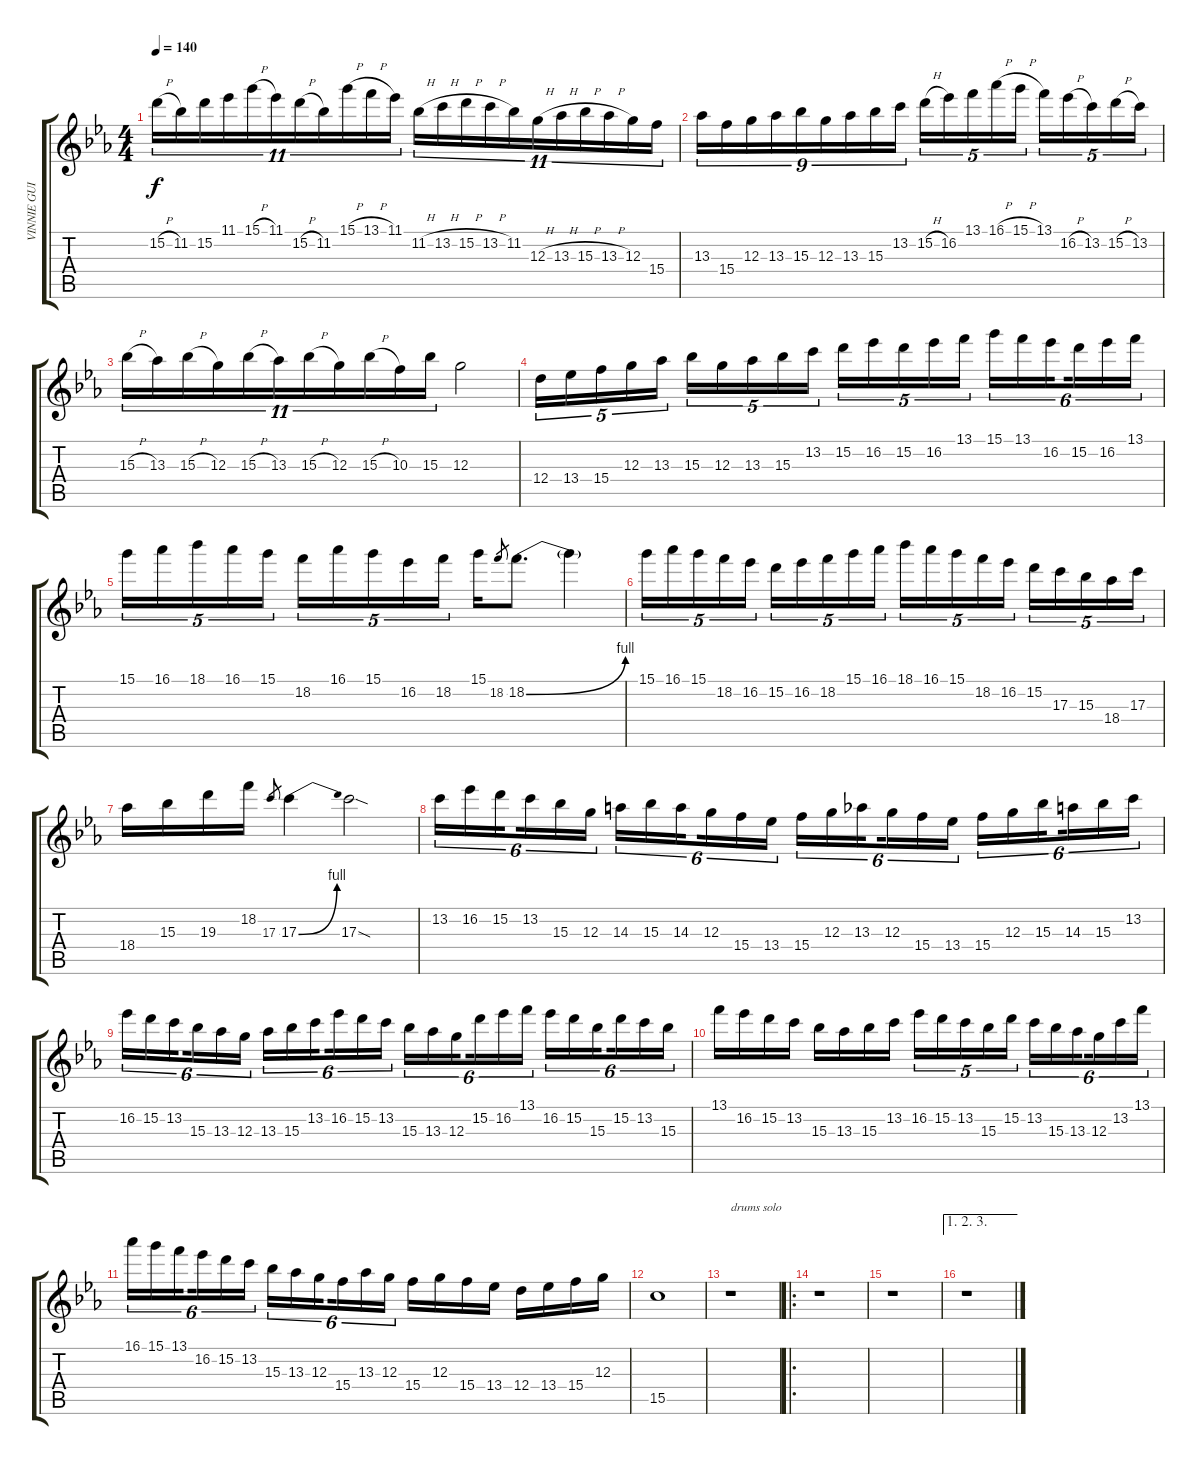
\track ("VINNIE GUITAR 1" "VINNIE GUI") {instrument acousticguitarnylon}
\staff {score tabs}
\tuning (E4 B3 G3 D3 A2 E2) {hide}
\ts (4 4)
\tempo 140
\clef g2
\ks eb
15.2{h}.16{tu (11 8) dy f} 11.2.16{tu (11 8)} 15.2.16{tu (11 8)} 11.1.16{tu (11 8)} 15.1{h}.16{tu (11 8)} 11.1.16{tu (11 8)} 15.2{h}.16{tu (11 8)} 11.2.16{tu (11 8)} 15.1{h}.16{tu (11 8)} 13.1{h}.16{tu (11 8)} 11.1.16{tu (11 8)} 11.2{h}.16{tu (11 8)} 13.2{h}.16{tu (11 8)} 15.2{h}.16{tu (11 8)} 13.2{h}.16{tu (11 8)} 11.2.16{tu (11 8)} 12.3{h}.16{tu (11 8)} 13.3{h}.16{tu (11 8)} 15.3{h}.16{tu (11 8)} 13.3{h}.16{tu (11 8)} 12.3.16{tu (11 8)} 15.4.16{tu (11 8)} |
13.3.16{tu (9 8)} 15.4.16{tu (9 8)} 12.3.16{tu (9 8)} 13.3.16{tu (9 8)} 15.3.16{tu (9 8)} 12.3.16{tu (9 8)} 13.3.16{tu (9 8)} 15.3.16{tu (9 8)} 13.2.16{tu (9 8)} 15.2{h}.16{tu (5 4)} 16.2.16{tu (5 4)} 13.1.16{tu (5 4)} 16.1{h}.16{tu (5 4)} 15.1{h}.16{tu (5 4)} 13.1.16{tu (5 4)} 16.2{h}.16{tu (5 4)} 13.2.16{tu (5 4)} 15.2{h}.16{tu (5 4)} 13.2.16{tu (5 4)} |
15.3{h}.16{tu (11 8)} 13.3.16{tu (11 8)} 15.3{h}.16{tu (11 8)} 12.3.16{tu (11 8)} 15.3{h}.16{tu (11 8)} 13.3.16{tu (11 8)} 15.3{h}.16{tu (11 8)} 12.3.16{tu (11 8)} 15.3{h}.16{tu (11 8)} 10.3.16{tu (11 8)} 15.3.16{tu (11 8)} 12.3.2 |
12.4.16{tu (5 4)} 13.4.16{tu (5 4)} 15.4.16{tu (5 4)} 12.3.16{tu (5 4)} 13.3.16{tu (5 4)} 15.3.16{tu (5 4)} 12.3.16{tu (5 4)} 13.3.16{tu (5 4)} 15.3.16{tu (5 4)} 13.2.16{tu (5 4)} 15.2.16{tu (5 4)} 16.2.16{tu (5 4)} 15.2.16{tu (5 4)} 16.2.16{tu (5 4)} 13.1.16{tu (5 4)} 15.1.16{tu (6 4)} 13.1.16{tu (6 4)} 16.2.16{tu (6 4) beam splitsecondary} 15.2.16{tu (6 4)} 16.2.16{tu (6 4)} 13.1.16{tu (6 4)} |
15.1.16{tu (5 4)} 16.1.16{tu (5 4)} 18.1.16{tu (5 4)} 16.1.16{tu (5 4)} 15.1.16{tu (5 4)} 18.2.16{tu (5 4)} 16.1.16{tu (5 4)} 15.1.16{tu (5 4)} 16.2.16{tu (5 4)} 18.2.16{tu (5 4)} 15.1.16 18.2.8{gr} 18.2{be (bend 0 0 60 4)}.8{d} 18.2{t}.4 |
15.1.16{tu (5 4)} 16.1.16{tu (5 4)} 15.1.16{tu (5 4)} 18.2.16{tu (5 4)} 16.2.16{tu (5 4)} 15.2.16{tu (5 4)} 16.2.16{tu (5 4)} 18.2.16{tu (5 4)} 15.1.16{tu (5 4)} 16.1.16{tu (5 4)} 18.1.16{tu (5 4)} 16.1.16{tu (5 4)} 15.1.16{tu (5 4)} 18.2.16{tu (5 4)} 16.2.16{tu (5 4)} 15.2.16{tu (5 4)} 17.3.16{tu (5 4)} 15.3.16{tu (5 4)} 18.4.16{tu (5 4)} 17.3.16{tu (5 4)} |
18.4.16 15.3.16 19.3.16 18.2.16 17.3.8{gr} 17.3{be (bend 0 0 60 4)}.4 17.3{sod}.2 |
13.2.16{tu (6 4)} 16.2.16{tu (6 4)} 15.2.16{tu (6 4) beam splitsecondary} 13.2.16{tu (6 4)} 15.3.16{tu (6 4)} 12.3.16{tu (6 4)} 14.3.16{tu (6 4)} 15.3.16{tu (6 4)} 14.3.16{tu (6 4) beam splitsecondary} 12.3.16{tu (6 4)} 15.4.16{tu (6 4)} 13.4.16{tu (6 4)} 15.4.16{tu (6 4)} 12.3.16{tu (6 4)} 13.3.16{tu (6 4) beam splitsecondary} 12.3.16{tu (6 4)} 15.4.16{tu (6 4)} 13.4.16{tu (6 4)} 15.4.16{tu (6 4)} 12.3.16{tu (6 4)} 15.3.16{tu (6 4) beam splitsecondary} 14.3.16{tu (6 4)} 15.3.16{tu (6 4)} 13.2.16{tu (6 4)} |
16.2.16{tu (6 4)} 15.2.16{tu (6 4)} 13.2.16{tu (6 4) beam splitsecondary} 15.3.16{tu (6 4)} 13.3.16{tu (6 4)} 12.3.16{tu (6 4)} 13.3.16{tu (6 4)} 15.3.16{tu (6 4)} 13.2.16{tu (6 4) beam splitsecondary} 16.2.16{tu (6 4)} 15.2.16{tu (6 4)} 13.2.16{tu (6 4)} 15.3.16{tu (6 4)} 13.3.16{tu (6 4)} 12.3.16{tu (6 4) beam splitsecondary} 15.2.16{tu (6 4)} 16.2.16{tu (6 4)} 13.1.16{tu (6 4)} 16.2.16{tu (6 4)} 15.2.16{tu (6 4)} 15.3.16{tu (6 4) beam splitsecondary} 15.2.16{tu (6 4)} 13.2.16{tu (6 4)} 15.3.16{tu (6 4)} |
13.1.16 16.2.16 15.2.16 13.2.16 15.3.16 13.3.16 15.3.16 13.2.16 16.2.16{tu (5 4)} 15.2.16{tu (5 4)} 13.2.16{tu (5 4)} 15.3.16{tu (5 4)} 15.2.16{tu (5 4)} 13.2.16{tu (6 4)} 15.3.16{tu (6 4)} 13.3.16{tu (6 4) beam splitsecondary} 12.3.16{tu (6 4)} 13.2.16{tu (6 4)} 13.1.16{tu (6 4)} |
16.1.16{tu (6 4)} 15.1.16{tu (6 4)} 13.1.16{tu (6 4) beam splitsecondary} 16.2.16{tu (6 4)} 15.2.16{tu (6 4)} 13.2.16{tu (6 4)} 15.3.16{tu (6 4)} 13.3.16{tu (6 4)} 12.3.16{tu (6 4) beam splitsecondary} 15.4.16{tu (6 4)} 13.3.16{tu (6 4)} 12.3.16{tu (6 4)} 15.4.16 12.3.16 15.4.16 13.4.16 12.4.16 13.4.16 15.4.16 12.3.16 |
15.5.1 |
r.1{txt "drums solo"} |
\ro
r.1 |
r.1 |
\ae (1 2 3)
r.1
